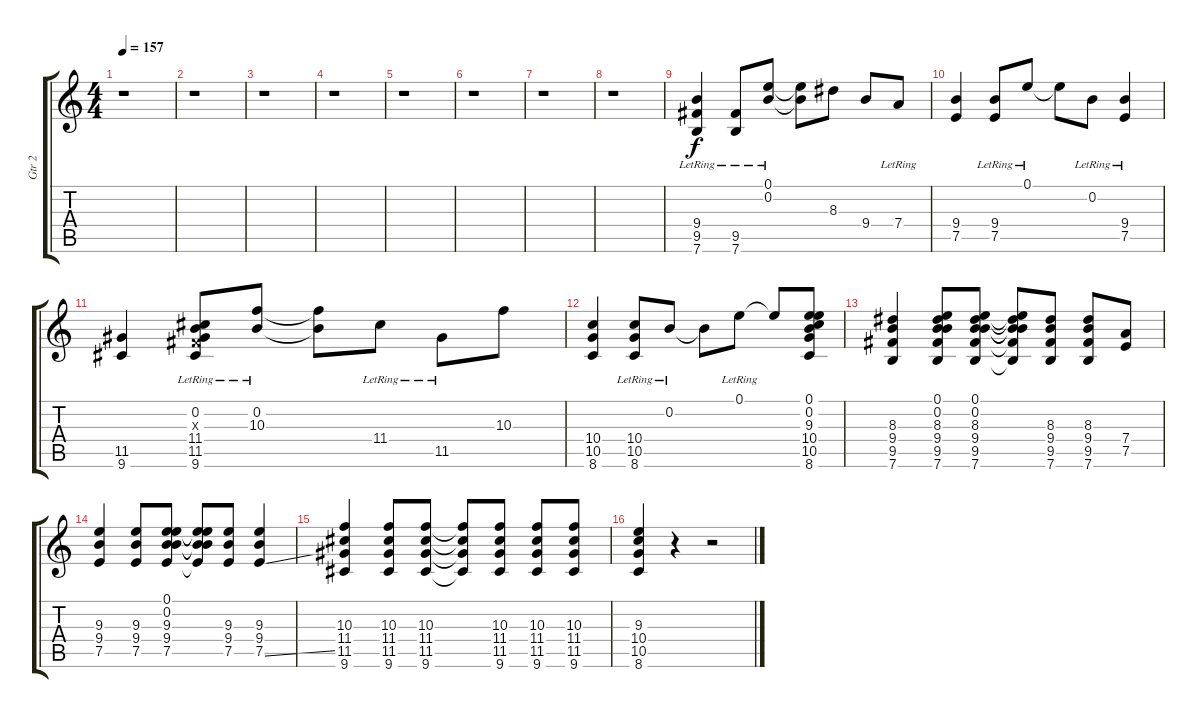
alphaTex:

\track ("Gtr 2" "Gtr 2") {instrument overdrivenguitar}
\staff {score tabs}
\tuning (E4 B3 G3 D3 A2 E2) {hide}
\ts (4 4)
\tempo 157
\clef g2
\ks c
r.1{dy f instrument overdrivenguitar} |
r.1 |
r.1 |
r.1 |
r.1 |
r.1 |
r.1 |
r.1 |
(9.4{lr} 9.5{lr} 7.6{lr}).4 (9.5{lr} 7.6).8 (0.1{lr} 0.2{lr}).8 (0.1{t} 0.2{t}).8 8.3.8 9.4.8 7.4{lr}.8 |
(9.4 7.5).4 (9.4{lr} 7.5{lr}).8 0.1{lr}.8 0.1{t}.8 0.2{lr}.8 (9.4{lr} 7.5{lr}).4 |
(11.5 9.6).4 (0.2 -1.3{x} 11.4{lr} 11.5{lr} 9.6{lr}).8 (0.2{lr} 10.3{lr}).8 (0.2{t} 10.3{t}).8 11.4{lr}.8 11.5{lr}.8 10.3.8 |
(10.4 10.5 8.6).4 (10.4{lr} 10.5{lr} 8.6{lr}).8 0.2{lr}.8 0.2{t}.8 0.1{lr}.8 0.1{t}.8 (0.1 0.2 9.3 10.4 10.5 8.6).8 |
(8.3 9.4 9.5 7.6).4 (0.1 0.2 8.3 9.4 9.5 7.6).8 (0.1 0.2 8.3 9.4 9.5 7.6).8 (0.1{t} 0.2{t} 8.3{t} 9.4{t} 9.5{t} 7.6{t}).8 (8.3 9.4 9.5 7.6).8 (8.3 9.4 9.5 7.6).8 (7.4 7.5).8 |
(9.3 9.4 7.5).4 (9.3 9.4 7.5).8 (0.1 0.2 9.3 9.4 7.5).8 (0.1{t} 0.2{t} 9.3{t} 9.4{t} 7.5{t}).8 (9.3 9.4 7.5).8 (9.3 9.4 7.5{ss}).4 |
(10.3 11.4 11.5 9.6).4 (10.3 11.4 11.5 9.6).8 (10.3 11.4 11.5 9.6).8 (10.3{t} 11.4{t} 11.5{t} 9.6{t}).8 (10.3 11.4 11.5 9.6).8 (10.3 11.4 11.5 9.6).8 (10.3 11.4 11.5 9.6).8 |
(9.3 10.4 10.5 8.6).4 r.4 r.2
